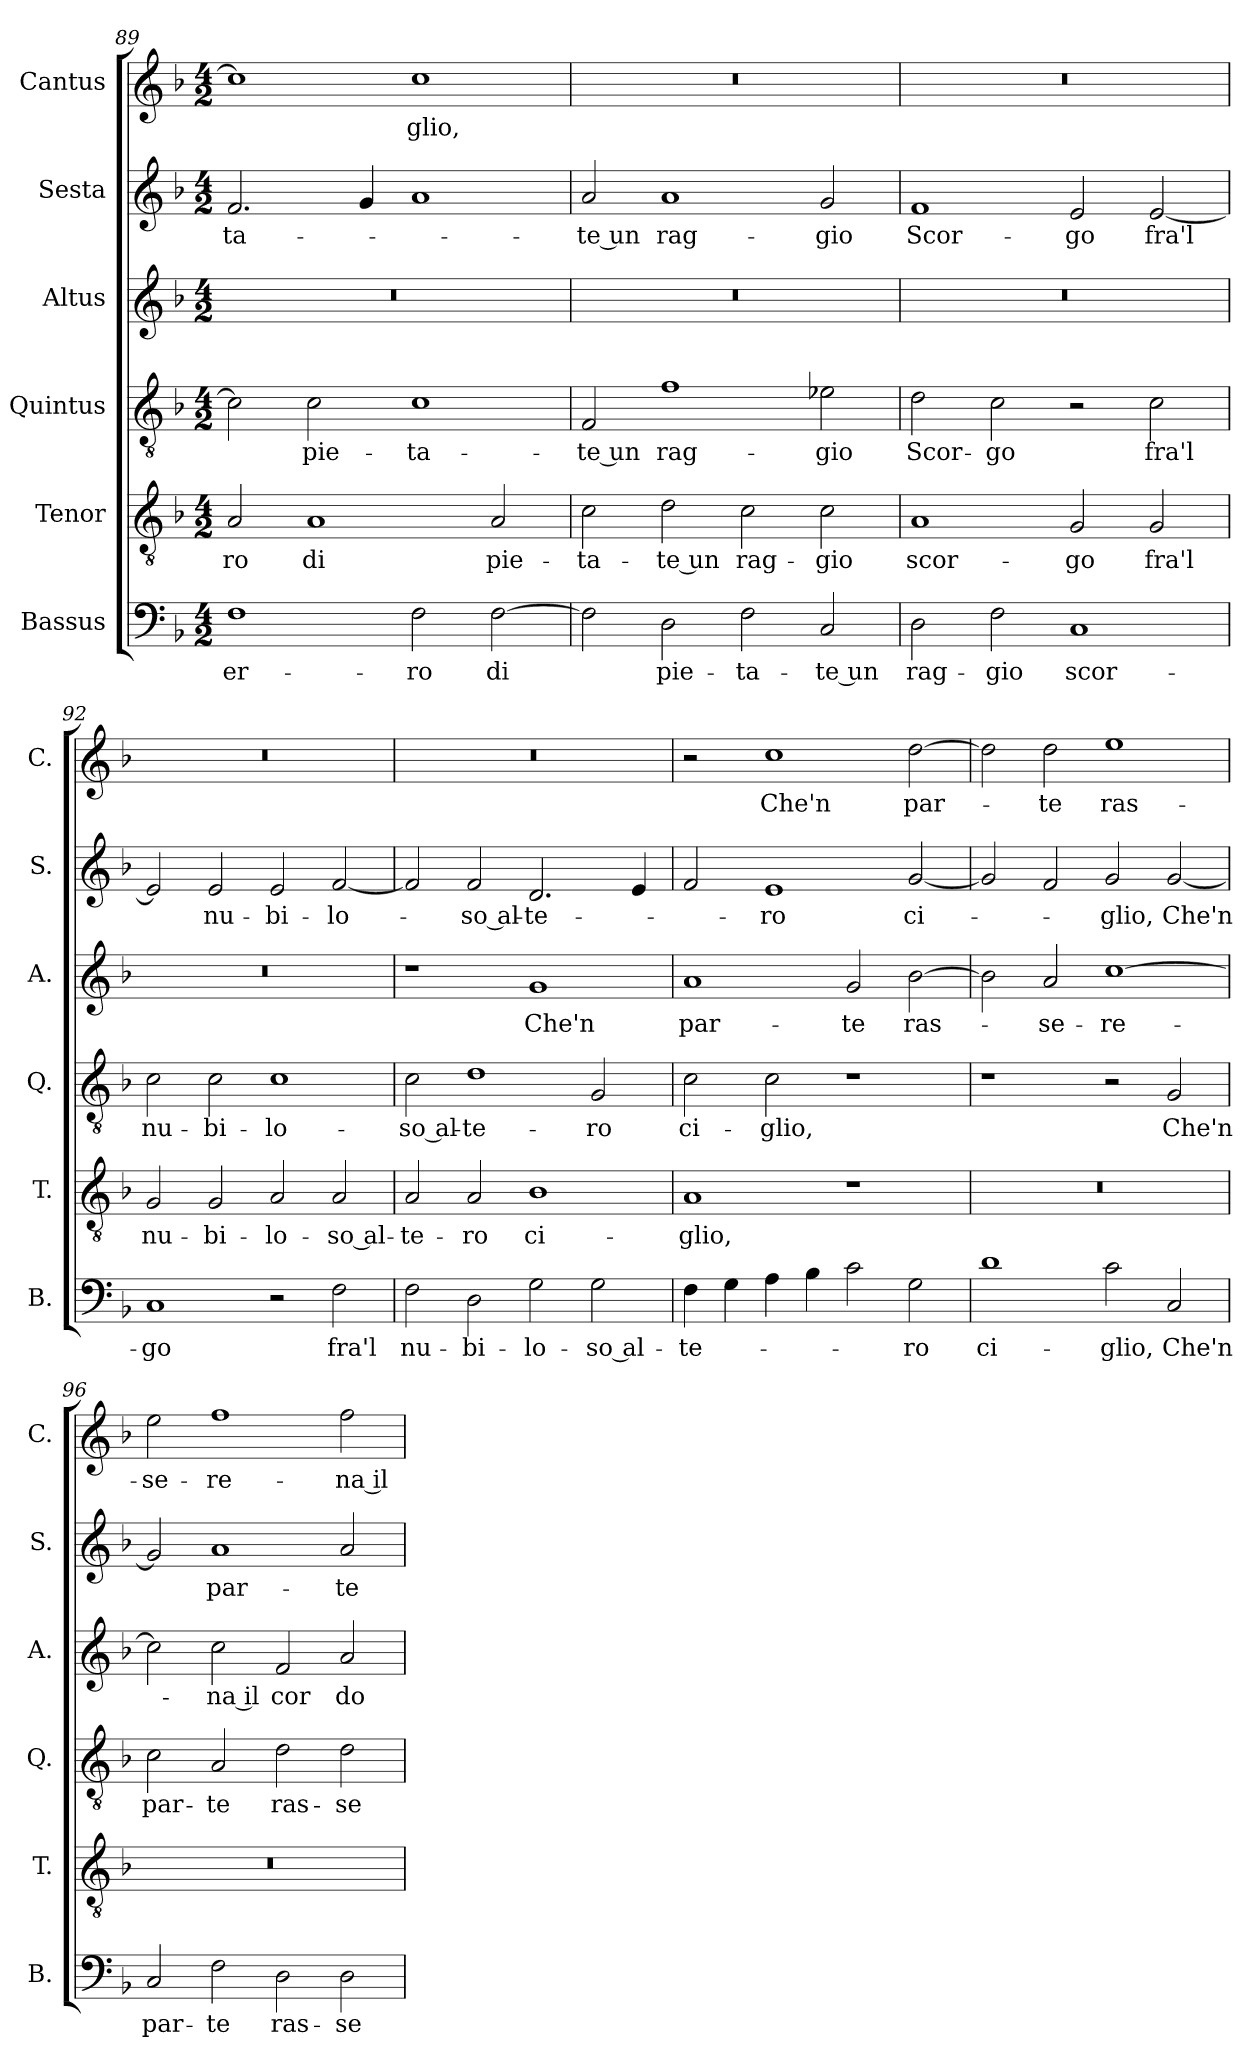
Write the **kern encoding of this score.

**kern	**text	**kern	**text	**kern	**text	**kern	**text	**kern	**text	**kern	**text
*part6	*part6	*part5	*part5	*part4	*part4	*part3	*part3	*part2	*part2	*part1	*part1
*staff6	*staff6	*staff5	*staff5	*staff4	*staff4	*staff3	*staff3	*staff2	*staff2	*staff1	*staff1
*I"Bassus	*	*I"Tenor	*	*I"Quintus	*	*I"Altus	*	*I"Sesta	*	*I"Cantus	*
*I'B.	*	*I'T.	*	*I'Q.	*	*I'A.	*	*I'S.	*	*I'C.	*
*clefF4	*	*clefGv2	*	*clefGv2	*	*clefG2	*	*clefG2	*	*clefG2	*
*k[b-]	*	*k[b-]	*	*k[b-]	*	*k[b-]	*	*k[b-]	*	*k[b-]	*
*M4/2	*	*M4/2	*	*M4/2	*	*M4/2	*	*M4/2	*	*M4/2	*
=89	=89	=89	=89	=89	=89	=89	=89	=89	=89	=89	=89
1F	er-	2A/	-ro	2c\]	.	0r	.	2.f/	-ta-	1cc]	.
.	.	1A	di	2c\	pie-	.	.	.	.	.	.
.	.	.	.	.	.	.	.	4g/	.	.	.
2F\	-ro	.	.	1c	-ta-	.	.	1a	.	1cc	-glio,
[2F\	di	2A/	pie-	.	.	.	.	.	.	.	.
!!LO:LB:g=z
=90	=90	=90	=90	=90	=90	=90	=90	=90	=90	=90	=90
2F\]	.	2c\	-ta-	2F/	-te un	0r	.	2a/	-te un	0r	.
2D\	pie-	2d\	-te un	1f	rag-	.	.	1a	rag-	.	.
2F\	-ta-	2c\	rag-	.	.	.	.	.	.	.	.
2C/	-te un	2c\	-gio	2e-X\	-gio	.	.	2g/	-gio	.	.
=91	=91	=91	=91	=91	=91	=91	=91	=91	=91	=91	=91
2D\	rag-	1A	scor-	2d\	Scor-	0r	.	1f	Scor-	0r	.
2F\	-gio	.	.	2c\	-go	.	.	.	.	.	.
1C	scor-	2G/	-go	2r	.	.	.	2e/	-go	.	.
.	.	2G/	fra'l	2c\	fra'l	.	.	[2e/	fra'l	.	.
=92	=92	=92	=92	=92	=92	=92	=92	=92	=92	=92	=92
1C	-go	2G/	nu-	2c\	nu-	0r	.	2e/]	.	0r	.
.	.	2G/	-bi-	2c\	-bi-	.	.	2e/	nu-	.	.
2r	.	2A/	-lo-	1c	-lo-	.	.	2e/	-bi-	.	.
2F\	fra'l	2A/	-so al-	.	.	.	.	[2f/	-lo-	.	.
=93	=93	=93	=93	=93	=93	=93	=93	=93	=93	=93	=93
2F\	nu-	2A/	-te-	2c\	-so al-	1r	.	2f/]	.	0r	.
2D\	-bi-	2A/	-ro	1d	-te-	.	.	2f/	-so al-	.	.
2G\	-lo-	1B-	ci-	.	.	1g	Che'n	2.d/	-te-	.	.
2G\	-so al-	.	.	2G/	-ro	.	.	.	.	.	.
.	.	.	.	.	.	.	.	4e/	.	.	.
=94	=94	=94	=94	=94	=94	=94	=94	=94	=94	=94	=94
4F\	-te-	1A	-glio,	2c\	ci-	1a	par-	2f/	.	2r	.
4G\	.	.	.	.	.	.	.	.	.	.	.
4A\	.	.	.	2c\	-glio,	.	.	1e	-ro	1cc	Che'n
4B-\	.	.	.	.	.	.	.	.	.	.	.
2c\	.	1r	.	1r	.	2g/	-te	.	.	.	.
2G\	-ro	.	.	.	.	[2b-\	ras-	[2g/	ci-	[2dd\	par-
=95	=95	=95	=95	=95	=95	=95	=95	=95	=95	=95	=95
1d	ci-	0r	.	1r	.	2b-\]	.	2g/]	.	2dd\]	.
.	.	.	.	.	.	2a/	-se-	2f/	.	2dd\	-te
2c\	-glio,	.	.	2r	.	[1cc	-re-	2g/	-glio,	1ee	ras-
2C/	Che'n	.	.	2G/	Che'n	.	.	[2g/	Che'n	.	.
!!LO:PB:g=z
=96	=96	=96	=96	=96	=96	=96	=96	=96	=96	=96	=96
2C/	par-	0r	.	2c\	par-	2cc\]	.	2g/]	.	2ee\	-se-
2F\	-te	.	.	2A/	-te	2cc\	-na il	1a	par-	1ff	-re-
2D\	ras-	.	.	2d\	ras-	2f/	cor	.	.	.	.
2D\	-se-	.	.	2d\	-se-	2a/	do-	2a/	-te	2ff\	-na il
=	=	=	=	=	=	=	=	=	=	=	=
*-	*-	*-	*-	*-	*-	*-	*-	*-	*-	*-	*-
